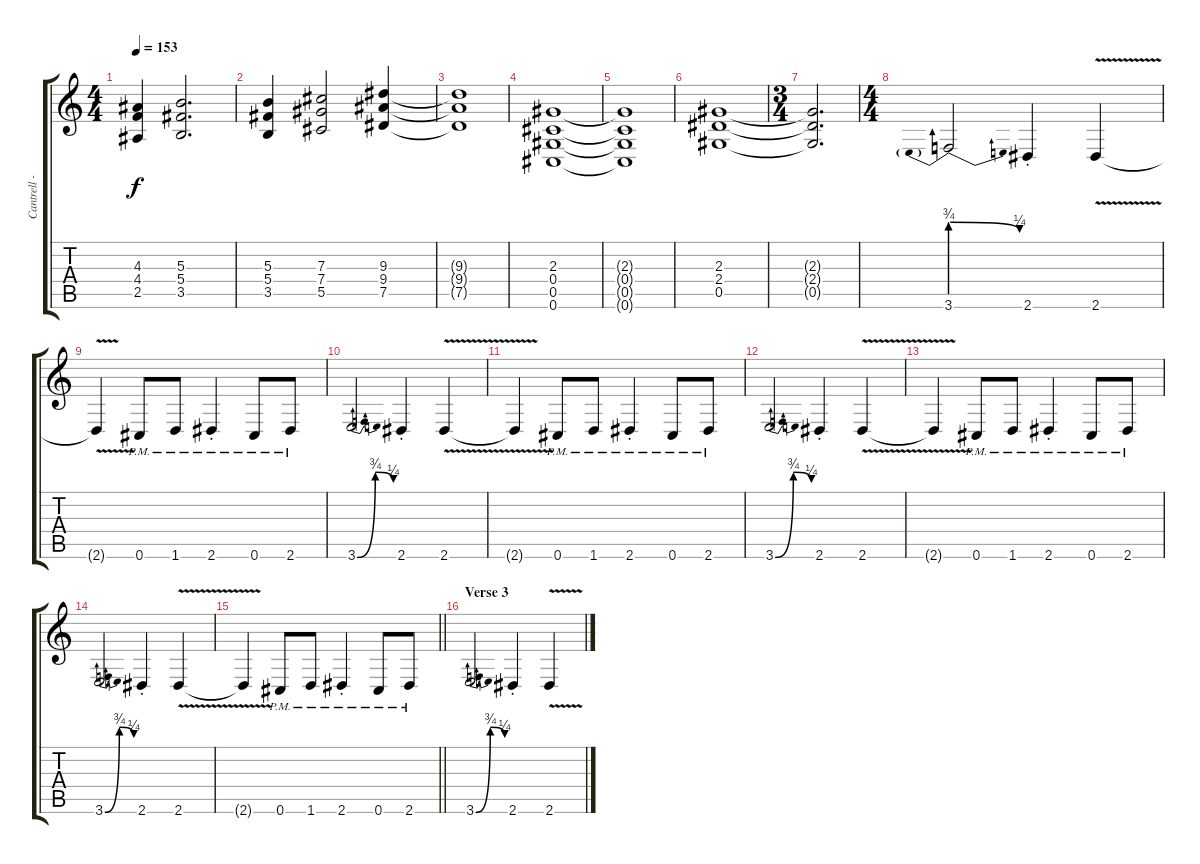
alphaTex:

\track ("Cantrell - Rythme Guitar" "Cantrell -") {instrument distortionguitar}
\staff {score tabs}
\tuning (Eb4 Bb3 Gb3 Db3 Ab2 Db2) {hide}
\ts (4 4)
\tempo 153
\clef g2
\ks c
(4.3 4.4 2.5).4{dy f} (5.3 5.4 3.5).2{d} |
(5.3 5.4 3.5).4 (7.3 7.4 5.5).2 (9.3 9.4 7.5).4 |
(9.3{t} 9.4{t} 7.5{t}).1 |
(2.3 0.4 0.5 0.6).1 |
(2.3{t} 0.4{t} 0.5{t} 0.6{t}).1 |
(2.3 2.4 0.5).1 |
\ts (3 4)
(2.3{t} 2.4{t} 0.5{t}).2{d} |
\ts (4 4)
3.6{be (prebendrelease 0 3 60 1)}.2 2.6{st}.4 2.6{v}.4 |
2.6{t}.4 0.6{pm}.8 1.6{pm}.8 2.6{pm st}.4 0.6{pm}.8 2.6{pm}.8 |
3.6{be (bendrelease 0 0 20 3 45 3 60 1)}.2 2.6{st}.4 2.6{v}.4 |
2.6{t}.4 0.6{pm}.8 1.6{pm}.8 2.6{pm st}.4 0.6{pm}.8 2.6{pm}.8 |
3.6{be (bendrelease 0 0 20 3 45 3 60 1)}.2 2.6{st}.4 2.6{v}.4 |
2.6{t}.4 0.6{pm}.8 1.6{pm}.8 2.6{pm st}.4 0.6{pm}.8 2.6{pm}.8 |
3.6{be (bendrelease 0 0 20 3 45 3 60 1)}.2 2.6{st}.4 2.6{v}.4 |
\barLineRight lightlight
2.6{t}.4 0.6{pm}.8 1.6{pm}.8 2.6{pm st}.4 0.6{pm}.8 2.6{pm}.8 |
\section ("" "Verse 3")
3.6{be (bendrelease 0 0 20 3 45 3 60 1)}.2 2.6{st}.4 2.6{v}.4
